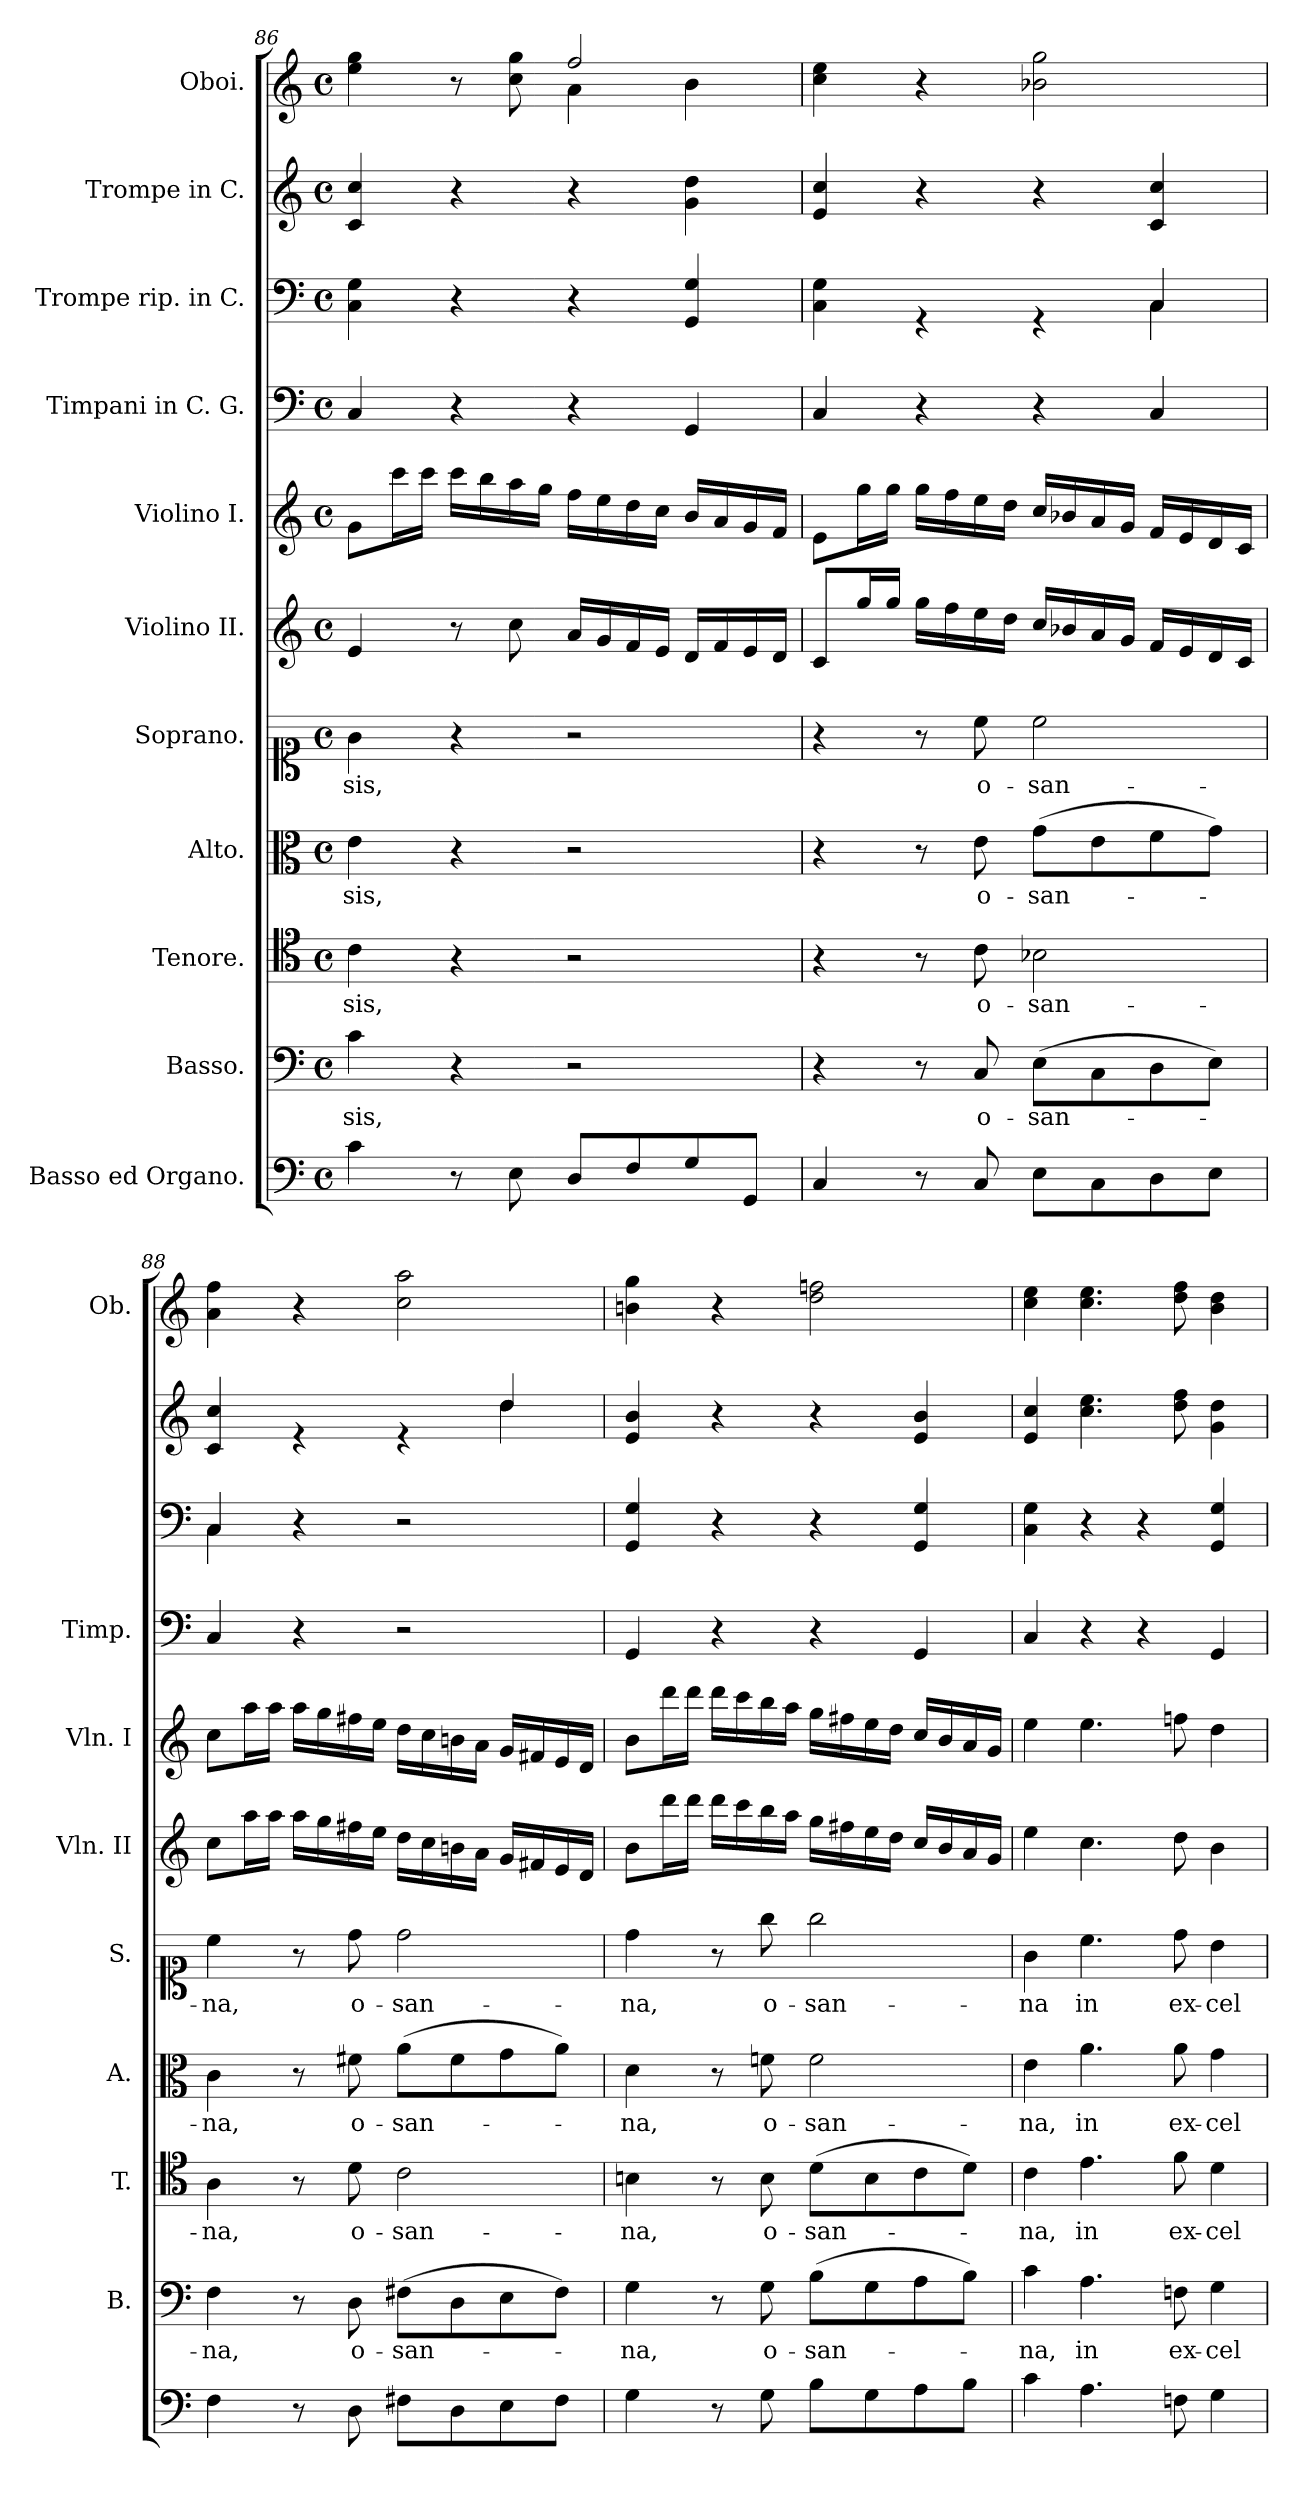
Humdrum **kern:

**kern	**kern	**text	**kern	**text	**kern	**text	**kern	**text	**kern	**kern	**kern	**kern	**kern	**kern
*part11	*part10	*part10	*part9	*part9	*part8	*part8	*part7	*part7	*part6	*part5	*part4	*part3	*part2	*part1
*staff11	*staff10	*staff10	*staff9	*staff9	*staff8	*staff8	*staff7	*staff7	*staff6	*staff5	*staff4	*staff3	*staff2	*staff1
*I"Basso ed  Organo.	*I"Basso.	*	*I"Tenore.	*	*I"Alto.	*	*I"Soprano.	*	*I"Violino II.	*I"Violino I.	*I"Timpani in C. G.	*I"Trompe rip. in C.	*I"Trompe in C.	*I"Oboi.
*	*I'B.	*	*I'T.	*	*I'A.	*	*I'S.	*	*I'Vln. II	*I'Vln. I	*I'Timp.	*	*	*I'Ob.
*clefF4	*clefF4	*	*clefC4	*	*clefC3	*	*clefC1	*	*clefG2	*clefG2	*clefF4	*clefF4	*clefG2	*clefG2
*k[]	*k[]	*	*k[]	*	*k[]	*	*k[]	*	*k[]	*k[]	*k[]	*k[]	*k[]	*k[]
*M4/4	*M4/4	*	*M4/4	*	*M4/4	*	*M4/4	*	*M4/4	*M4/4	*M4/4	*M4/4	*M4/4	*M4/4
*met(c)	*met(c)	*	*met(c)	*	*met(c)	*	*met(c)	*	*met(c)	*met(c)	*met(c)	*met(c)	*met(c)	*met(c)
=86	=86	=86	=86	=86	=86	=86	=86	=86	=86	=86	=86	=86	=86	=86
!	!	!LO:LY:b	!	!LO:LY:b	!	!LO:LY:b	!	!LO:LY:b	!	!	!	!	!	!
*	*	*	*	*	*	*	*	*	*	*	*	*	*	*^
4c\	4c\	-sis,	4c\	-sis,	4e\	-sis,	4g\	-sis,	4e/	8g\L	4C/	4C\ 4G\	4c/ 4cc/	4ee\ 4gg\	2ryy
.	.	.	.	.	.	.	.	.	.	16ccc\L	.	.	.	.	.
.	.	.	.	.	.	.	.	.	.	16ccc\JJ	.	.	.	.	.
8r	4r	.	4r	.	4r	.	4r	.	8r	16ccc\LL	4r	4r	4r	8r	.
.	.	.	.	.	.	.	.	.	.	16bb\	.	.	.	.	.
8E\	.	.	.	.	.	.	.	.	8cc\	16aa\	.	.	.	8cc\ 8gg\	.
.	.	.	.	.	.	.	.	.	.	16gg\JJ	.	.	.	.	.
8D/L	2r	.	2r	.	2r	.	2r	.	16a/LL	16ff\LL	4r	4r	4r	2ff/	4a\
.	.	.	.	.	.	.	.	.	16g/	16ee\	.	.	.	.	.
8F/	.	.	.	.	.	.	.	.	16f/	16dd\	.	.	.	.	.
.	.	.	.	.	.	.	.	.	16e/JJ	16cc\JJ	.	.	.	.	.
8G/	.	.	.	.	.	.	.	.	16d/LL	16b/LL	4GG/	4GG/ 4G/	4g\ 4dd\	.	4b\
.	.	.	.	.	.	.	.	.	16f/	16a/	.	.	.	.	.
8GG/J	.	.	.	.	.	.	.	.	16e/	16g/	.	.	.	.	.
.	.	.	.	.	.	.	.	.	16d/JJ	16f/JJ	.	.	.	.	.
*	*	*	*	*	*	*	*	*	*	*	*	*	*	*v	*v
=87	=87	=87	=87	=87	=87	=87	=87	=87	=87	=87	=87	=87	=87	=87
*	*	*	*	*	*	*	*	*	*	*	*	*^	*	*
4C/	4r	.	4r	.	4r	.	4r	.	8c/L	8e\L	4C/	4C\ 4G\	2.ryy	4e/ 4cc/	4cc\ 4ee\
.	.	.	.	.	.	.	.	.	16gg/L	16gg\L	.	.	.	.	.
.	.	.	.	.	.	.	.	.	16gg/JJ	16gg\JJ	.	.	.	.	.
8r	8r	.	8r	.	8r	.	8r	.	16gg\LL	16gg\LL	4r	4rGG	.	4r	4r
.	.	.	.	.	.	.	.	.	16ff\	16ff\	.	.	.	.	.
!	!	!LO:LY:b	!	!LO:LY:b	!	!LO:LY:b	!	!LO:LY:b	!	!	!	!	!	!	!
8C/	8C/	o-	8c\	o-	8e\	o-	8cc\	o-	16ee\	16ee\	.	.	.	.	.
.	.	.	.	.	.	.	.	.	16dd\JJ	16dd\JJ	.	.	.	.	.
!	!	!LO:LY:b	!	!LO:LY:b	!	!LO:LY:b	!	!LO:LY:b	!	!	!	!	!	!	!
8E\L	(>8E\L	-san-	2B-X\	-san-	(>8g\L	-san-	2cc\	-san-	16cc/LL	16cc/LL	4r	4rGG	.	4r	2b-X\ 2gg\
.	.	.	.	.	.	.	.	.	16b-X/	16b-X/	.	.	.	.	.
8C\	8C\	.	.	.	8e\	.	.	.	16a/	16a/	.	.	.	.	.
.	.	.	.	.	.	.	.	.	16g/JJ	16g/JJ	.	.	.	.	.
8D\	8D\	.	.	.	8f\	.	.	.	16f/LL	16f/LL	4C/	4C/	4C\	4c/ 4cc/	.
.	.	.	.	.	.	.	.	.	16e/	16e/	.	.	.	.	.
8E\J	8E\J)	.	.	.	8g\J)	.	.	.	16d/	16d/	.	.	.	.	.
.	.	.	.	.	.	.	.	.	16c/JJ	16c/JJ	.	.	.	.	.
=88	=88	=88	=88	=88	=88	=88	=88	=88	=88	=88	=88	=88	=88	=88	=88
!	!	!LO:LY:b	!	!LO:LY:b	!	!LO:LY:b	!	!LO:LY:b	!	!	!	!	!	!	!
*	*	*	*	*	*	*	*	*	*	*	*	*	*	*^	*
4F\	4F\	-na,	4A\	-na,	4c\	-na,	4cc\	-na,	8cc\L	8cc\L	4C/	4C/	4C\	4c/ 4cc/	2.ryy	4a\ 4ff\
.	.	.	.	.	.	.	.	.	16aa\L	16aa\L	.	.	.	.	.	.
.	.	.	.	.	.	.	.	.	16aa\JJ	16aa\JJ	.	.	.	.	.	.
8r	8r	.	8r	.	8r	.	8r	.	16aa\LL	16aa\LL	4r	4r	4ryy	4re	.	4r
.	.	.	.	.	.	.	.	.	16gg\	16gg\	.	.	.	.	.	.
!	!	!LO:LY:b	!	!LO:LY:b	!	!LO:LY:b	!	!LO:LY:b	!	!	!	!	!	!	!	!
8D\	8D\	o-	8d\	o-	8f#X\	o-	8dd\	o-	16ff#X\	16ff#X\	.	.	.	.	.	.
.	.	.	.	.	.	.	.	.	16ee\JJ	16ee\JJ	.	.	.	.	.	.
!	!	!LO:LY:b	!	!LO:LY:b	!	!LO:LY:b	!	!LO:LY:b	!	!	!	!	!	!	!	!
8F#X\L	(>8F#X\L	-san-	2c\	-san-	(>8a\L	-san-	2dd\	-san-	16dd\LL	16dd\LL	2r	2r	2ryy	4re	.	2cc\ 2aa\
.	.	.	.	.	.	.	.	.	16cc\	16cc\	.	.	.	.	.	.
8D\	8D\	.	.	.	8f#\	.	.	.	16bn\	16bn\	.	.	.	.	.	.
.	.	.	.	.	.	.	.	.	16a\JJ	16a\JJ	.	.	.	.	.	.
8E\	8E\	.	.	.	8g\	.	.	.	16g/LL	16g/LL	.	.	.	4dd/	4dd\	.
.	.	.	.	.	.	.	.	.	16f#X/	16f#X/	.	.	.	.	.	.
8F#\J	8F#\J)	.	.	.	8a\J)	.	.	.	16e/	16e/	.	.	.	.	.	.
.	.	.	.	.	.	.	.	.	16d/JJ	16d/JJ	.	.	.	.	.	.
*	*	*	*	*	*	*	*	*	*	*	*	*v	*v	*	*	*
*	*	*	*	*	*	*	*	*	*	*	*	*	*v	*v	*
=89	=89	=89	=89	=89	=89	=89	=89	=89	=89	=89	=89	=89	=89	=89
!	!	!LO:LY:b	!	!LO:LY:b	!	!LO:LY:b	!	!LO:LY:b	!	!	!	!	!	!
4G\	4G\	-na,	4Bn\	-na,	4d\	-na,	4dd\	-na,	8b\L	8b\L	4GG/	4GG/ 4G/	4e/ 4b/	4bn\ 4gg\
.	.	.	.	.	.	.	.	.	16ddd\L	16ddd\L	.	.	.	.
.	.	.	.	.	.	.	.	.	16ddd\JJ	16ddd\JJ	.	.	.	.
8r	8r	.	8r	.	8r	.	8r	.	16ddd\LL	16ddd\LL	4r	4r	4r	4r
.	.	.	.	.	.	.	.	.	16ccc\	16ccc\	.	.	.	.
!	!	!LO:LY:b	!	!LO:LY:b	!	!LO:LY:b	!	!LO:LY:b	!	!	!	!	!	!
8G\	8G\	o-	8B\	o-	8fn\	o-	8gg\	o-	16bb\	16bb\	.	.	.	.
.	.	.	.	.	.	.	.	.	16aa\JJ	16aa\JJ	.	.	.	.
!	!	!LO:LY:b	!	!LO:LY:b	!	!LO:LY:b	!	!LO:LY:b	!	!	!	!	!	!
8B\L	(>8B\L	-san-	(>8d\L	-san-	2f\	-san-	2gg\	-san-	16gg\LL	16gg\LL	4r	4r	4r	2dd\ 2ffn\
.	.	.	.	.	.	.	.	.	16ff#X\	16ff#X\	.	.	.	.
8G\	8G\	.	8B\	.	.	.	.	.	16ee\	16ee\	.	.	.	.
.	.	.	.	.	.	.	.	.	16dd\JJ	16dd\JJ	.	.	.	.
8A\	8A\	.	8c\	.	.	.	.	.	16cc/LL	16cc/LL	4GG/	4GG/ 4G/	4e/ 4b/	.
.	.	.	.	.	.	.	.	.	16b/	16b/	.	.	.	.
8B\J	8B\J)	.	8d\J)	.	.	.	.	.	16a/	16a/	.	.	.	.
.	.	.	.	.	.	.	.	.	16g/JJ	16g/JJ	.	.	.	.
!!LO:PB:g=z
=90	=90	=90	=90	=90	=90	=90	=90	=90	=90	=90	=90	=90	=90	=90
!	!	!LO:LY:b	!	!LO:LY:b	!	!LO:LY:b	!	!LO:LY:b	!	!	!	!	!	!
4c\	4c\	-na,	4c\	-na,	4e\	-na,	4g\	-na	4ee\	4ee\	4C/	4C\ 4G\	4e/ 4cc/	4cc\ 4ee\
!	!	!LO:LY:b	!	!LO:LY:b	!	!LO:LY:b	!	!LO:LY:b	!	!	!	!	!	!
4.A\	4.A\	in	4.e\	in	4.a\	in	4.cc\	in	4.cc\	4.ee\	4r	4r	4.cc\ 4.ee\	4.cc\ 4.ee\
.	.	.	.	.	.	.	.	.	.	.	4r	4r	.	.
!	!	!LO:LY:b	!	!LO:LY:b	!	!LO:LY:b	!	!LO:LY:b	!	!	!	!	!	!
8Fn\	8Fn\	ex-	8f\	ex-	8a\	ex-	8dd\	ex-	8dd\	8ffn\	.	.	8dd\ 8ff\	8dd\ 8ff\
!	!	!LO:LY:b	!	!LO:LY:b	!	!LO:LY:b	!	!LO:LY:b	!	!	!	!	!	!
4G\	4G\	-cel-	4d\	-cel-	4g\	-cel-	4b\	-cel-	4b\	4dd\	4GG/	4GG/ 4G/	4g\ 4dd\	4b\ 4dd\
=	=	=	=	=	=	=	=	=	=	=	=	=	=	=
*-	*-	*-	*-	*-	*-	*-	*-	*-	*-	*-	*-	*-	*-	*-
